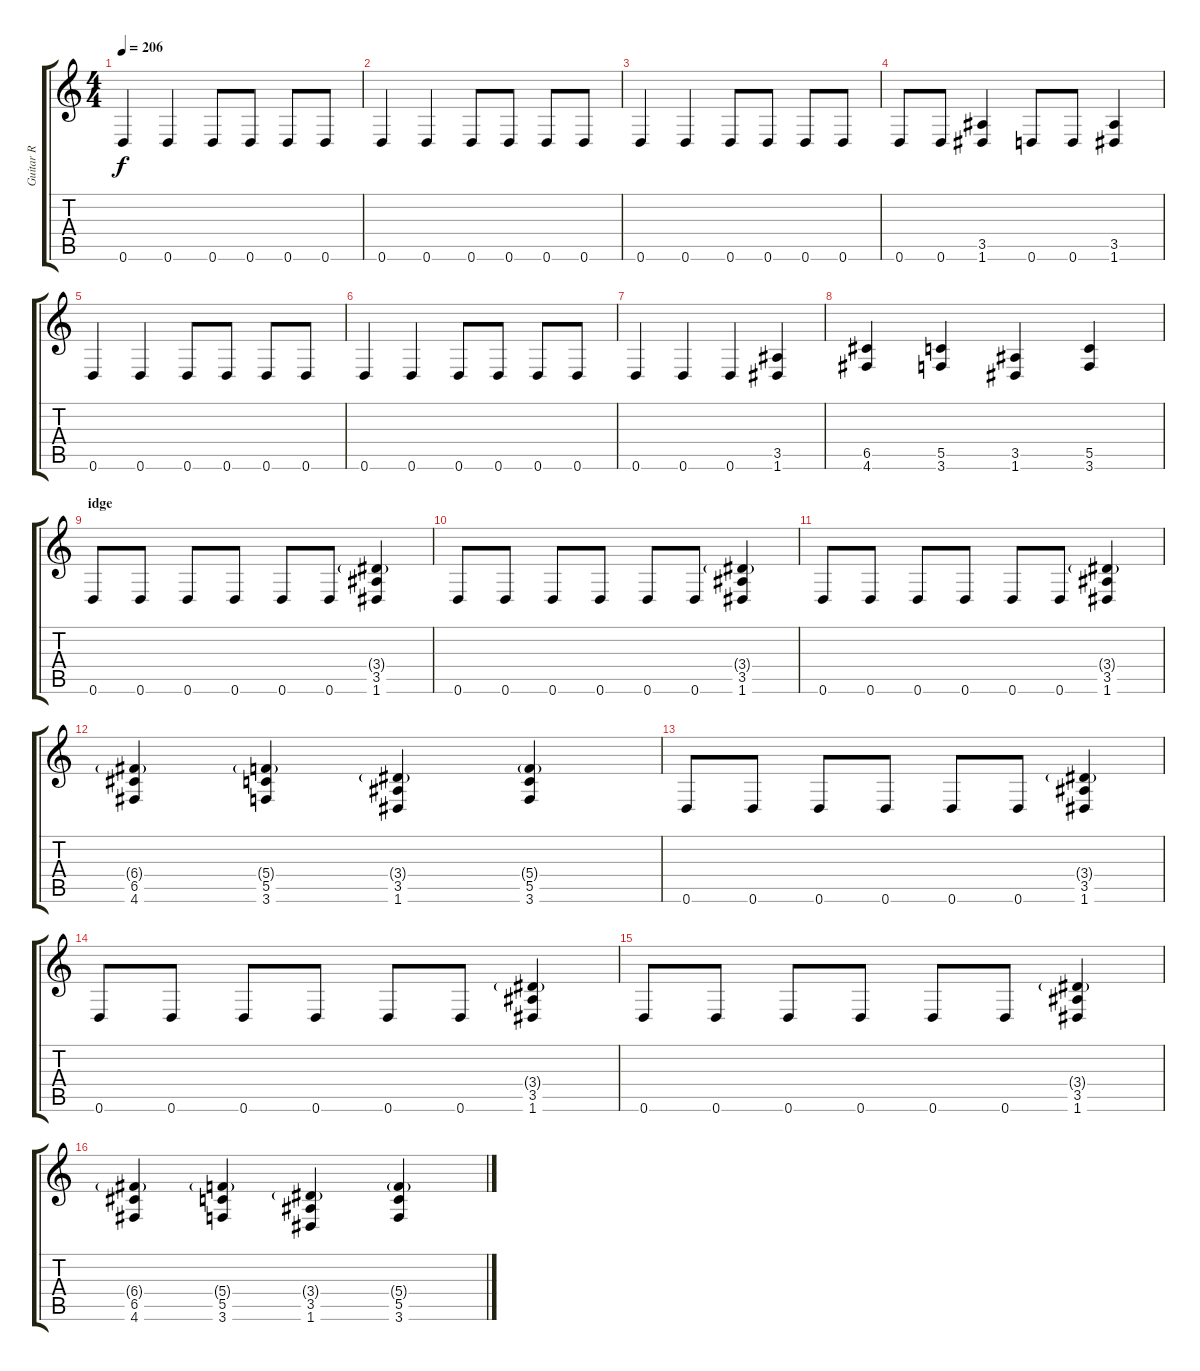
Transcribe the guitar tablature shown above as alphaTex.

\track ("Guitar R" "Guitar R") {instrument distortionguitar}
\staff {score tabs}
\tuning (D4 A3 F3 C3 G2 D2) {hide}
\ts (4 4)
\tempo 206
\clef g2
\ks c
0.6.4{dy f} 0.6.4 0.6.8 0.6.8 0.6.8 0.6.8 |
0.6.4 0.6.4 0.6.8 0.6.8 0.6.8 0.6.8 |
0.6.4 0.6.4 0.6.8 0.6.8 0.6.8 0.6.8 |
0.6.8 0.6.8 (3.5 1.6).4 0.6.8 0.6.8 (3.5 1.6).4 |
0.6.4 0.6.4 0.6.8 0.6.8 0.6.8 0.6.8 |
0.6.4 0.6.4 0.6.8 0.6.8 0.6.8 0.6.8 |
0.6.4 0.6.4 0.6.4 (3.5 1.6).4 |
(6.5 4.6).4 (5.5 3.6).4 (3.5 1.6).4 (5.5 3.6).4 |
\section ("" "idge")
0.6.8 0.6.8 0.6.8 0.6.8 0.6.8 0.6.8 (3.4{g} 3.5 1.6).4 |
0.6.8 0.6.8 0.6.8 0.6.8 0.6.8 0.6.8 (3.4{g} 3.5 1.6).4 |
0.6.8 0.6.8 0.6.8 0.6.8 0.6.8 0.6.8 (3.4{g} 3.5 1.6).4 |
(6.4{g} 6.5 4.6).4 (5.4{g} 5.5 3.6).4 (3.4{g} 3.5 1.6).4 (5.4{g} 5.5 3.6).4 |
0.6.8 0.6.8 0.6.8 0.6.8 0.6.8 0.6.8 (3.4{g} 3.5 1.6).4 |
0.6.8 0.6.8 0.6.8 0.6.8 0.6.8 0.6.8 (3.4{g} 3.5 1.6).4 |
0.6.8 0.6.8 0.6.8 0.6.8 0.6.8 0.6.8 (3.4{g} 3.5 1.6).4 |
(6.4{g} 6.5 4.6).4 (5.4{g} 5.5 3.6).4 (3.4{g} 3.5 1.6).4 (5.4{g} 5.5 3.6).4
